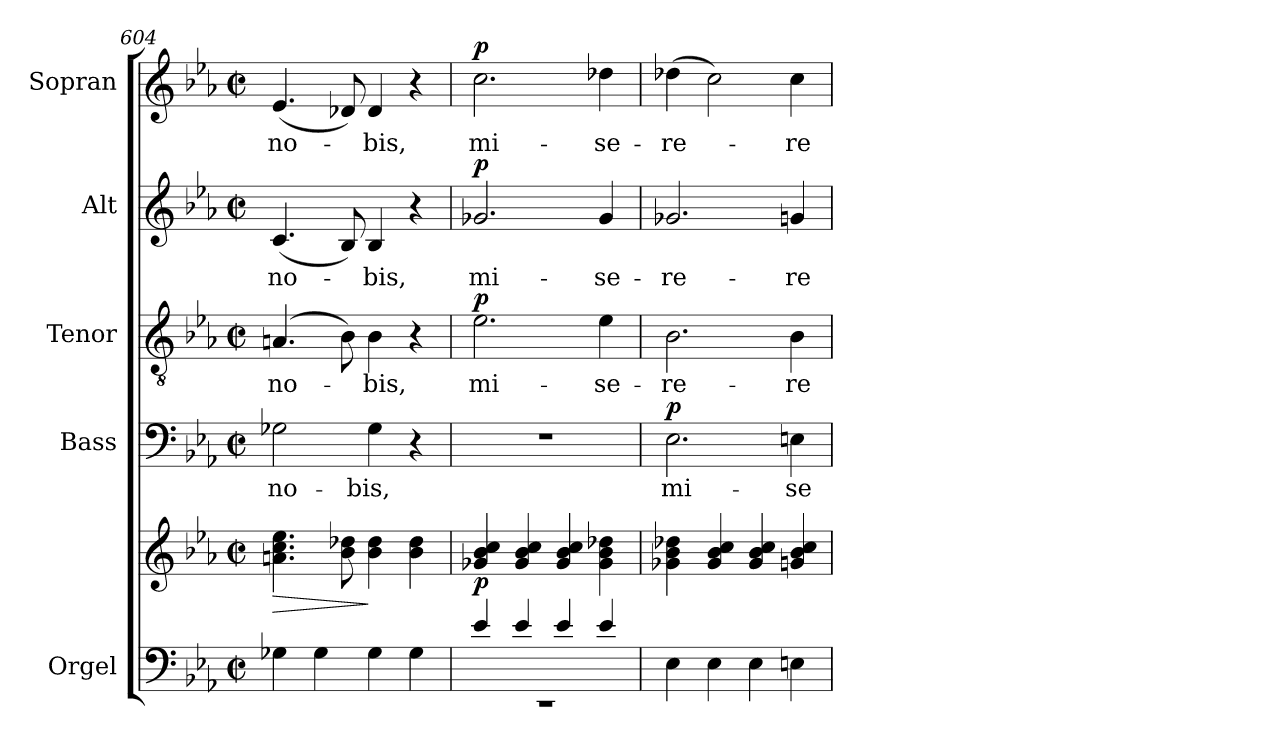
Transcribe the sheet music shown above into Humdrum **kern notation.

**kern	**kern	**dynam	**kern	**text	**dynam	**kern	**text	**dynam	**kern	**text	**dynam	**kern	**text	**dynam
*part5	*part5	*part5	*part4	*part4	*part4	*part3	*part3	*part3	*part2	*part2	*part2	*part1	*part1	*part1
*staff6	*staff5	*staff5/6	*staff4	*staff4	*staff4	*staff3	*staff3	*staff3	*staff2	*staff2	*staff2	*staff1	*staff1	*staff1
*I"Orgel	*	*	*I"Bass	*	*	*I"Tenor	*	*	*I"Alt	*	*	*I"Sopran	*	*
*I'Org.	*	*	*I'B.	*	*	*I'T.	*	*	*I'A.	*	*	*I'S.	*	*
*clefF4	*clefG2	*	*clefF4	*	*	*clefGv2	*	*	*clefG2	*	*	*clefG2	*	*
*k[b-e-a-]	*k[b-e-a-]	*	*k[b-e-a-]	*	*	*k[b-e-a-]	*	*	*k[b-e-a-]	*	*	*k[b-e-a-]	*	*
*E-:	*E-:	*	*E-:	*	*	*E-:	*	*	*E-:	*	*	*E-:	*	*
*M2/2	*M2/2	*	*M2/2	*	*	*M2/2	*	*	*M2/2	*	*	*M2/2	*	*
*met(c|)	*met(c|)	*	*met(c|)	*	*	*met(c|)	*	*	*met(c|)	*	*	*met(c|)	*	*
=604	=604	=604	=604	=604	=604	=604	=604	=604	=604	=604	=604	=604	=604	=604
!	!	!LO:HP:b	!	!LO:LY:b	!	!	!LO:LY:b	!	!	!LO:LY:b	!	!	!LO:LY:b	!
4G-X\	4.an\ 4.cc\ 4.ee-\	>	2G-X\	no-	.	(4.An/	no-	.	(<4.c/	no-	.	(<4.e-/	no-	.
4G-\	.	.	.	.	.	.	.	.	.	.	.	.	.	.
.	8b-\ 8dd-X\	.	.	.	.	8B-\)	.	.	8B-/)	.	.	8d-X/)	.	.
!	!	!	!	!LO:LY:b	!	!	!LO:LY:b	!	!	!LO:LY:b	!	!	!LO:LY:b	!
4G-\	4b-\ 4dd-\	]	4G-\	-bis,	.	4B-\	-bis,	.	4B-/	-bis,	.	4d-/	-bis,	.
4G-\	4b-\ 4dd-\	.	4r	.	.	4r	.	.	4r	.	.	4r	.	.
=605	=605	=605	=605	=605	=605	=605	=605	=605	=605	=605	=605	=605	=605	=605
*^	*	*	*	*	*	*	*	*	*	*	*	*	*	*
!	!	!	!LO:DY:b	!	!	!	!	!LO:LY:b	!LO:DY:a	!	!LO:LY:b	!LO:DY:a	!	!LO:LY:b	!LO:DY:a
4e-/	1rEE	4g-X/ 4b-/ 4cc/	p	1r	.	.	2.e-\	mi-	p	2.g-X/	mi-	p	2.cc\	mi-	p
4e-/	.	4g-/ 4b-/ 4cc/	.	.	.	.	.	.	.	.	.	.	.	.	.
4e-/	.	4g-/ 4b-/ 4cc/	.	.	.	.	.	.	.	.	.	.	.	.	.
!	!	!	!	!	!	!	!	!LO:LY:b	!	!	!LO:LY:b	!	!	!LO:LY:b	!
4e-/	.	4g-\ 4b-\ 4dd-X\	.	.	.	.	4e-\	-se-	.	4g-/	-se-	.	4dd-X\	-se-	.
*v	*v	*	*	*	*	*	*	*	*	*	*	*	*	*	*
=606	=606	=606	=606	=606	=606	=606	=606	=606	=606	=606	=606	=606	=606	=606
!	!	!	!	!LO:LY:b	!LO:DY:a	!	!LO:LY:b	!	!	!LO:LY:b	!	!	!LO:LY:b	!
4E-\	4g-X\ 4b-\ 4dd-X\	.	2.E-\	mi-	p	2.B-\	-re-	.	2.g-X/	-re-	.	(>4dd-X\	-re-	.
4E-\	4g-/ 4b-/ 4cc/	.	.	.	.	.	.	.	.	.	.	2cc\)	.	.
4E-\	4g-/ 4b-/ 4cc/	.	.	.	.	.	.	.	.	.	.	.	.	.
!	!	!	!	!LO:LY:b	!	!	!LO:LY:b	!	!	!LO:LY:b	!	!	!LO:LY:b	!
4En\	4gn/ 4b-/ 4cc/	.	4En\	-se-	.	4B-\	-re	.	4gn/	-re	.	4cc\	-re	.
=	=	=	=	=	=	=	=	=	=	=	=	=	=	=
*-	*-	*-	*-	*-	*-	*-	*-	*-	*-	*-	*-	*-	*-	*-
